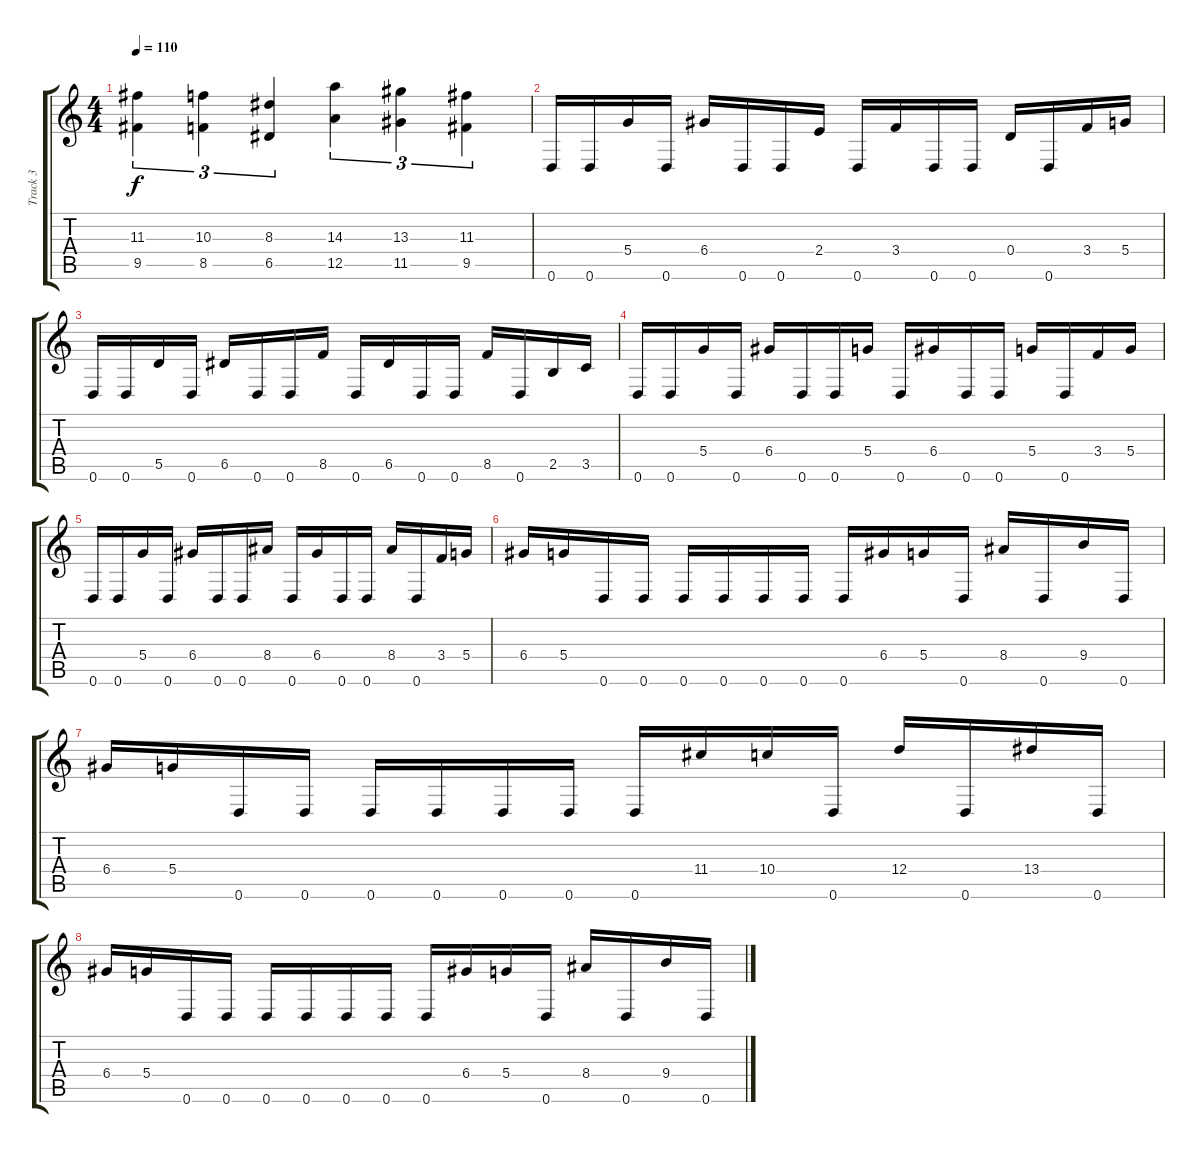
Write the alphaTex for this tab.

\track ("Track 3" "Track 3") {instrument distortionguitar}
\staff {score tabs}
\tuning (E4 B3 G3 D3 A2 D2) {hide}
\ts (4 4)
\tempo 110
\clef g2
\ks c
(11.3 9.5).4{tu (3 2) dy f} (10.3 8.5).4{tu (3 2)} (8.3 6.5).4{tu (3 2)} (14.3 12.5).4{tu (3 2)} (13.3 11.5).4{tu (3 2)} (11.3 9.5).4{tu (3 2)} |
0.6.16 0.6.16 5.4.16 0.6.16 6.4.16 0.6.16 0.6.16 2.4.16 0.6.16 3.4.16 0.6.16 0.6.16 0.4.16 0.6.16 3.4.16 5.4.16 |
0.6.16 0.6.16 5.5.16 0.6.16 6.5.16 0.6.16 0.6.16 8.5.16 0.6.16 6.5.16 0.6.16 0.6.16 8.5.16 0.6.16 2.5.16 3.5.16 |
0.6.16 0.6.16 5.4.16 0.6.16 6.4.16 0.6.16 0.6.16 5.4.16 0.6.16 6.4.16 0.6.16 0.6.16 5.4.16 0.6.16 3.4.16 5.4.16 |
0.6.16 0.6.16 5.4.16 0.6.16 6.4.16 0.6.16 0.6.16 8.4.16 0.6.16 6.4.16 0.6.16 0.6.16 8.4.16 0.6.16 3.4.16 5.4.16 |
6.4.16 5.4.16 0.6.16 0.6.16 0.6.16 0.6.16 0.6.16 0.6.16 0.6.16 6.4.16 5.4.16 0.6.16 8.4.16 0.6.16 9.4.16 0.6.16 |
6.4.16 5.4.16 0.6.16 0.6.16 0.6.16 0.6.16 0.6.16 0.6.16 0.6.16 11.4.16 10.4.16 0.6.16 12.4.16 0.6.16 13.4.16 0.6.16 |
6.4.16 5.4.16 0.6.16 0.6.16 0.6.16 0.6.16 0.6.16 0.6.16 0.6.16 6.4.16 5.4.16 0.6.16 8.4.16 0.6.16 9.4.16 0.6.16
